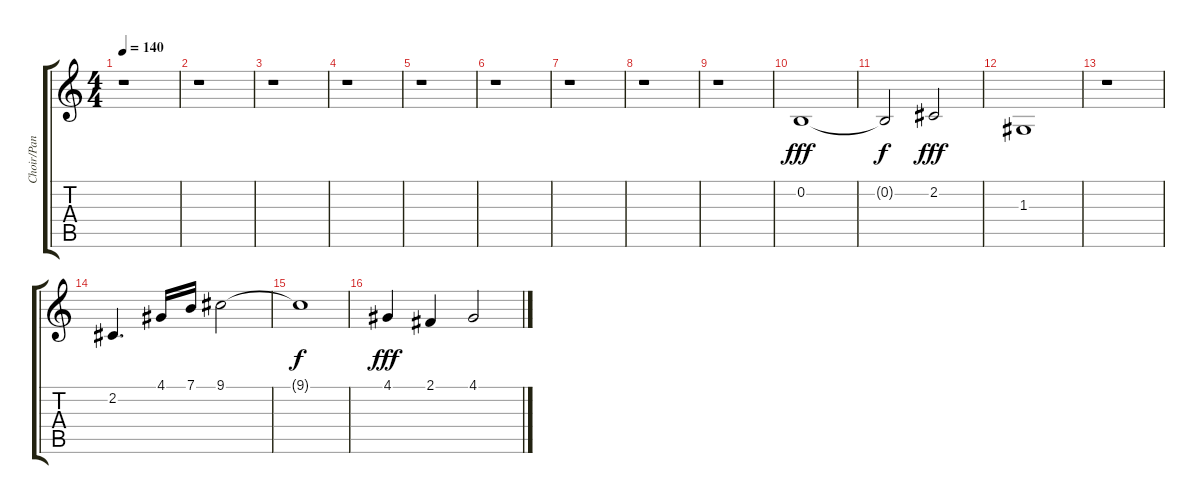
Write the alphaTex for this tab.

\track ("Choir/Pan Pipes" "Choir/Pan ") {instrument choiraahs}
\staff {score tabs}
\tuning (E4 B3 G3 D3 A2 E2) {hide}
\ts (4 4)
\tempo 140
\clef g2
\ks c
r.1{dy fff} |
r.1 |
r.1 |
r.1 |
r.1 |
r.1 |
r.1 |
r.1 |
r.1 |
0.2.1{volume 8 instrument acousticguitarsteel} |
0.2{t}.2{dy f} 2.2.2{dy fff} |
1.3.1 |
r.1 |
2.2.4{d volume 12 instrument synthstrings1} 4.1.16 7.1.16 9.1.2 |
9.1{t}.1{dy f} |
4.1.4{dy fff} 2.1.4 4.1.2
